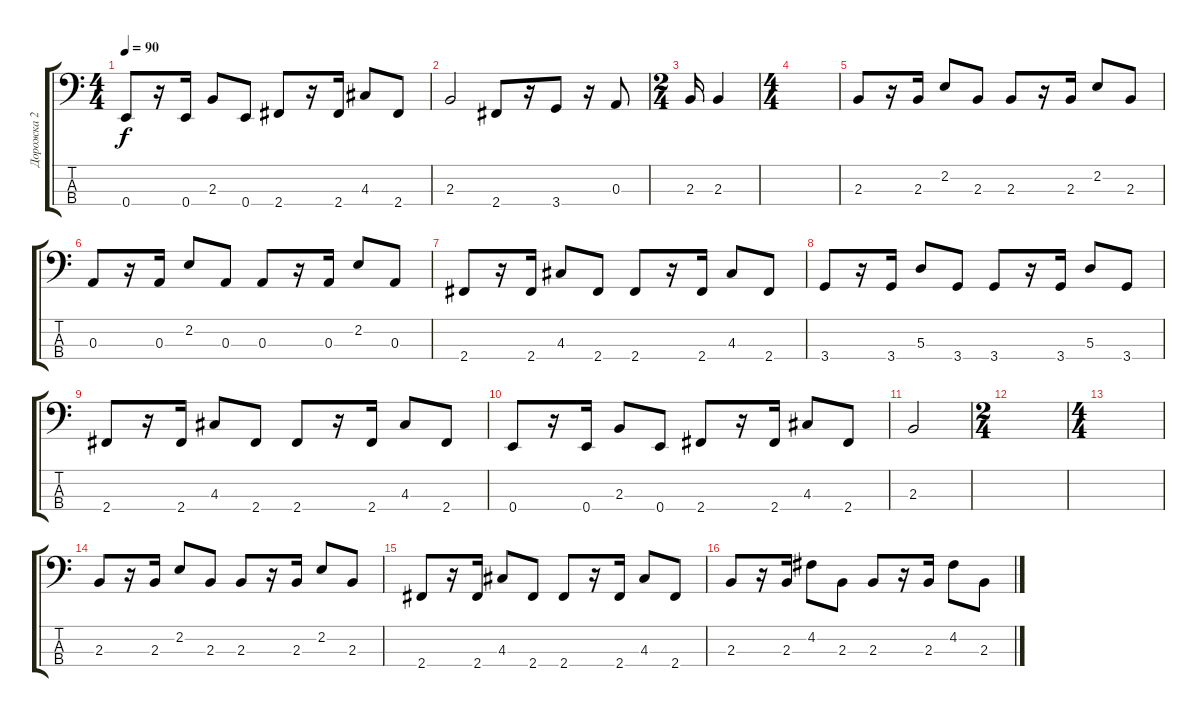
\track ("Дорожка 2" "Дорожка 2") {instrument electricbassfinger}
\staff {score tabs}
\tuning (G2 D2 A1 E1) {hide}
\ts (4 4)
\tempo 90
\clef f4
\ks c
0.4.8{dy f} r.16 0.4.16 2.3.8 0.4.8 2.4.8 r.16 2.4.16 4.3.8 2.4.8 |
2.3.2 2.4.8 r.16 3.4.8 r.16 0.3.8 |
\ts (2 4)
2.3.16 2.3.4 |
\ts (4 4)
|
2.3.8 r.16 2.3.16 2.2.8 2.3.8 2.3.8 r.16 2.3.16 2.2.8 2.3.8 |
0.3.8 r.16 0.3.16 2.2.8 0.3.8 0.3.8 r.16 0.3.16 2.2.8 0.3.8 |
2.4.8 r.16 2.4.16 4.3.8 2.4.8 2.4.8 r.16 2.4.16 4.3.8 2.4.8 |
3.4.8 r.16 3.4.16 5.3.8 3.4.8 3.4.8 r.16 3.4.16 5.3.8 3.4.8 |
2.4.8 r.16 2.4.16 4.3.8 2.4.8 2.4.8 r.16 2.4.16 4.3.8 2.4.8 |
0.4.8 r.16 0.4.16 2.3.8 0.4.8 2.4.8 r.16 2.4.16 4.3.8 2.4.8 |
2.3.2 |
\ts (2 4)
|
\ts (4 4)
|
2.3.8 r.16 2.3.16 2.2.8 2.3.8 2.3.8 r.16 2.3.16 2.2.8 2.3.8 |
2.4.8 r.16 2.4.16 4.3.8 2.4.8 2.4.8 r.16 2.4.16 4.3.8 2.4.8 |
2.3.8 r.16 2.3.16 4.2.8 2.3.8 2.3.8 r.16 2.3.16 4.2.8 2.3.8
